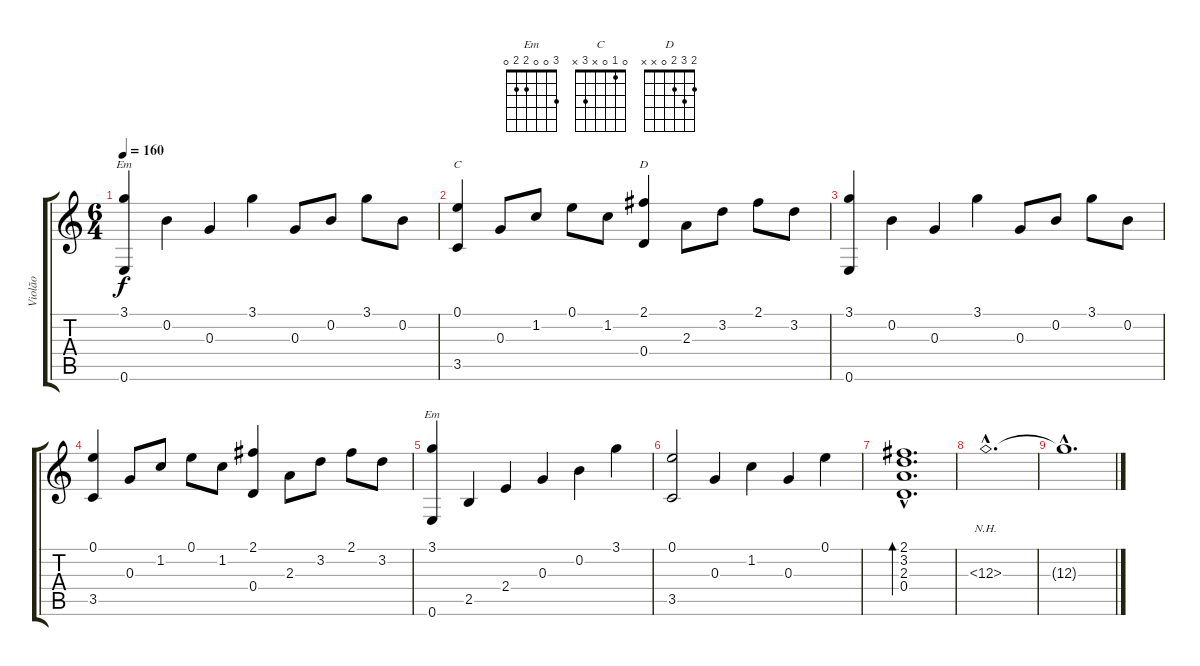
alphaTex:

\track ("Violão" "Violão") {instrument acousticguitarsteel}
\staff {score tabs}
\tuning (E4 B3 G3 D3 A2 E2) {hide}
\chord ("Em" 3 0 0 x x 0)
\chord ("C" 0 1 0 x 3 x)
\chord ("D" 2 3 2 0 x x)
\chord ("Em" 3 0 0 2 2 0)
\ts (6 4)
\tempo 160
\clef g2
\ks c
(3.1 0.6).4{ch "Em" dy f} 0.2.4 0.3.4 3.1.4 0.3.8 0.2.8 3.1.8 0.2.8 |
(0.1 3.5).4{ch "C"} 0.3.8 1.2.8 0.1.8 1.2.8 (2.1 0.4).4{ch "D"} 2.3.8 3.2.8 2.1.8 3.2.8 |
(3.1 0.6).4 0.2.4 0.3.4 3.1.4 0.3.8 0.2.8 3.1.8 0.2.8 |
(0.1 3.5).4 0.3.8 1.2.8 0.1.8 1.2.8 (2.1 0.4).4 2.3.8 3.2.8 2.1.8 3.2.8 |
(3.1 0.6).4{ch "Em"} 2.5.4 2.4.4 0.3.4 0.2.4 3.1.4 |
(0.1 3.5).2 0.3.4 1.2.4 0.3.4 0.1.4 |
(2.1{hac} 3.2{hac} 2.3{hac} 0.4{hac}).1{d bd 480} |
12.3{nh hac}.1{d} |
12.3{hac t}.1{d}
